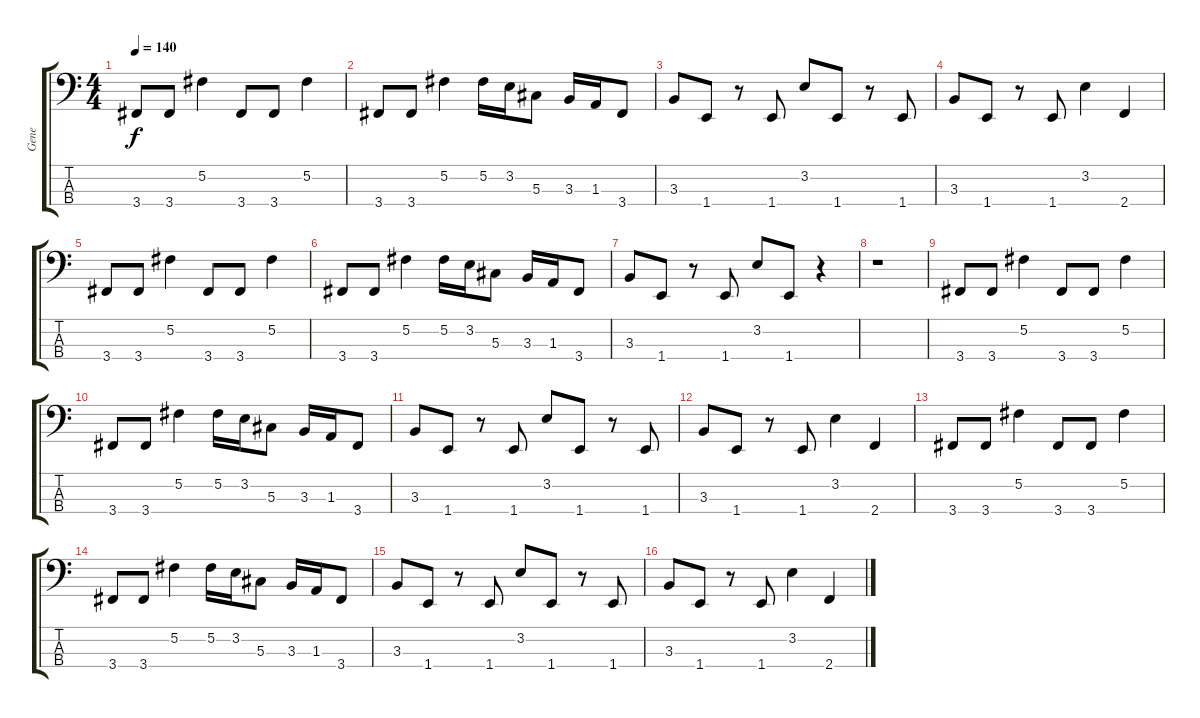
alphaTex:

\track ("Gene" "Gene") {instrument electricbasspick}
\staff {score tabs}
\tuning (Gb2 Db2 Ab1 Eb1) {hide}
\ts (4 4)
\tempo 140
\clef f4
\ks c
3.4.8{dy f} 3.4.8 5.2.4 3.4.8 3.4.8 5.2.4 |
3.4.8 3.4.8 5.2.4 5.2.16 3.2.16 5.3.8 3.3.16 1.3.16 3.4.8 |
3.3.8 1.4.8 r.8 1.4.8 3.2.8 1.4.8 r.8 1.4.8 |
3.3.8 1.4.8 r.8 1.4.8 3.2.4 2.4.4 |
3.4.8 3.4.8 5.2.4 3.4.8 3.4.8 5.2.4 |
3.4.8 3.4.8 5.2.4 5.2.16 3.2.16 5.3.8 3.3.16 1.3.16 3.4.8 |
3.3.8 1.4.8 r.8 1.4.8 3.2.8 1.4.8 r.4 |
r.1 |
3.4.8 3.4.8 5.2.4 3.4.8 3.4.8 5.2.4 |
3.4.8 3.4.8 5.2.4 5.2.16 3.2.16 5.3.8 3.3.16 1.3.16 3.4.8 |
3.3.8 1.4.8 r.8 1.4.8 3.2.8 1.4.8 r.8 1.4.8 |
3.3.8 1.4.8 r.8 1.4.8 3.2.4 2.4.4 |
3.4.8 3.4.8 5.2.4 3.4.8 3.4.8 5.2.4 |
3.4.8 3.4.8 5.2.4 5.2.16 3.2.16 5.3.8 3.3.16 1.3.16 3.4.8 |
3.3.8 1.4.8 r.8 1.4.8 3.2.8 1.4.8 r.8 1.4.8 |
3.3.8 1.4.8 r.8 1.4.8 3.2.4 2.4.4
